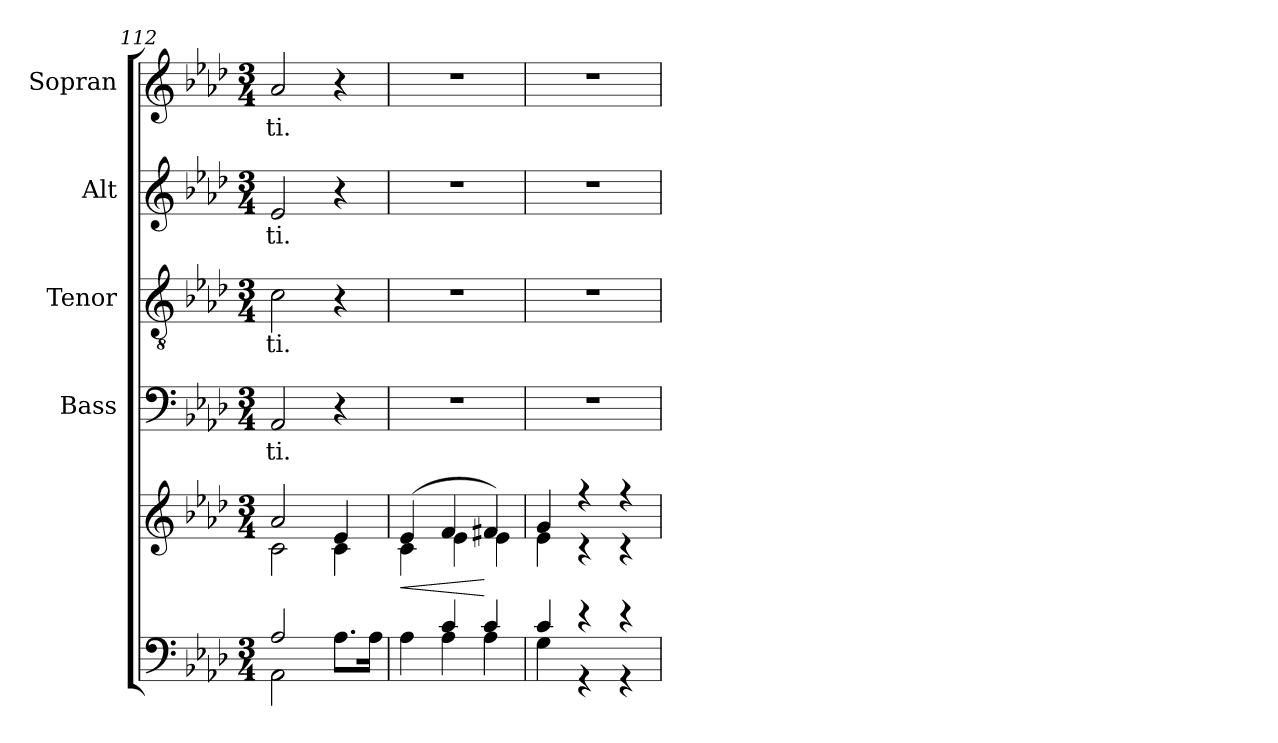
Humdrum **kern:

**kern	**kern	**dynam	**kern	**text	**kern	**text	**kern	**text	**kern	**text
*part5	*part5	*part5	*part4	*part4	*part3	*part3	*part2	*part2	*part1	*part1
*staff6	*staff5	*staff5/6	*staff4	*staff4	*staff3	*staff3	*staff2	*staff2	*staff1	*staff1
*	*	*	*I"Bass	*	*I"Tenor	*	*I"Alt	*	*I"Sopran	*
*	*	*	*I'B.	*	*I'T.	*	*I'A.	*	*I'S.	*
*clefF4	*clefG2	*	*clefF4	*	*clefGv2	*	*clefG2	*	*clefG2	*
*k[b-e-a-d-]	*k[b-e-a-d-]	*	*k[b-e-a-d-]	*	*k[b-e-a-d-]	*	*k[b-e-a-d-]	*	*k[b-e-a-d-]	*
*A-:	*A-:	*	*A-:	*	*A-:	*	*A-:	*	*A-:	*
*M3/4	*M3/4	*	*M3/4	*	*M3/4	*	*M3/4	*	*M3/4	*
=112	=112	=112	=112	=112	=112	=112	=112	=112	=112	=112
*^	*^	*	*	*	*	*	*	*	*	*
!	!	!	!	!	!	!LO:LY:b	!	!LO:LY:b	!	!LO:LY:b	!	!LO:LY:b
2A-/	2AA-\	2a-/	2c\	.	2AA-/	-ti.	2c\	-ti.	2e-/	-ti.	2a-/	-ti.
4ryy	8.A-\L	4e-/	4c\	.	4r	.	4r	.	4r	.	4r	.
.	16A-\Jk	.	.	.	.	.	.	.	.	.	.	.
=113	=113	=113	=113	=113	=113	=113	=113	=113	=113	=113	=113	=113
!	!	!	!	!LO:HP:b	!	!	!	!	!	!	!	!
4ryy	4A-\	(4e-/	4c\	<	2.r	.	2.r	.	2.r	.	2.r	.
4c/	4A-\	4f/	4e-\	.	.	.	.	.	.	.	.	.
4c/	4A-\	4f#X/)	4e-\	[	.	.	.	.	.	.	.	.
=114	=114	=114	=114	=114	=114	=114	=114	=114	=114	=114	=114	=114
4c/	4G\	4g/	4e-\	.	2.r	.	2.r	.	2.r	.	2.r	.
4r	4r	4r	4r	.	.	.	.	.	.	.	.	.
4r	4r	4r	4r	.	.	.	.	.	.	.	.	.
*v	*v	*	*	*	*	*	*	*	*	*	*	*
*	*v	*v	*	*	*	*	*	*	*	*	*
=	=	=	=	=	=	=	=	=	=	=
*-	*-	*-	*-	*-	*-	*-	*-	*-	*-	*-
